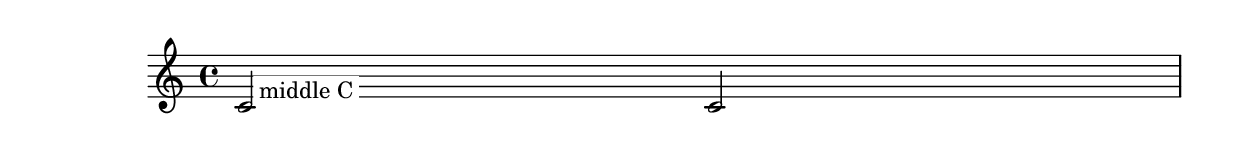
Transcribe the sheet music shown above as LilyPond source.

%% Do not edit this file; it is automatically
%% generated from LSR http://lsr.dsi.unimi.it
%% This file is in the public domain.
\version "2.13.29"

\header {
  lsrtags = "editorial-annotations, text"

%% Translation of GIT committish: 0b55335aeca1de539bf1125b717e0c21bb6fa31b
  texidoces = "
La instrucción @code{\\whiteout} intercala un rectángulo blanco
debajo de un elemento de marcado.  Este rectángulo blanco no tapa
a ningún otro objeto gráfico, puesto que las líneas del pentagrama
están en una capa inferior a la de la mayor parte de los otros
objetos.

"
  doctitlees = "Poner en blanco las líneas del pentagrama utilizando la instrucción \\whiteout"

  texidoc = "
The @code{\\whiteout} command underlays a markup with a white box.
Since staff lines are in a lower layer than most other grobs, this
white box will not overlap any other grob.

"
  doctitle = "Blanking staff lines using the \\whiteout command"
} % begin verbatim

\layout { ragged-right = ##f }
\relative c' {
  \override TextScript #'extra-offset = #'(2 . 4)
  c2-\markup { \whiteout \pad-markup #0.5 "middle C" } c
}

